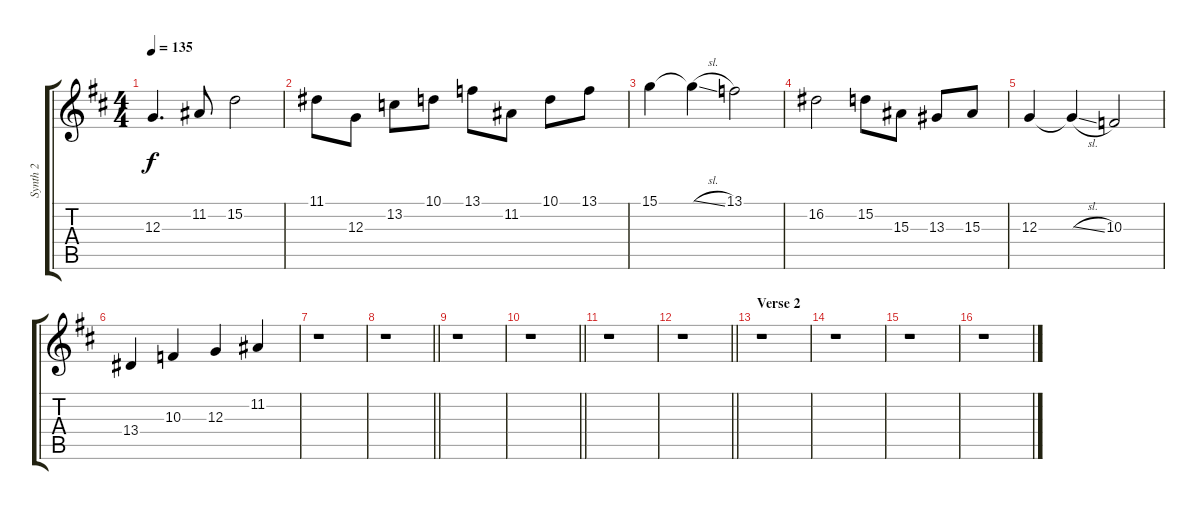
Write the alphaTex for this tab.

\track ("Synth 2" "Synth 2") {instrument lead2sawtooth}
\staff {score tabs}
\tuning (E4 B3 G3 D3 A2 E2) {hide}
\ts (4 4)
\tempo 135
\clef g2
\ks d
12.3.4{d dy f} 11.2.8 15.2.2 |
11.1.8 12.3.8 13.2.8 10.1.8 13.1.8 11.2.8 10.1.8 13.1.8 |
15.1.4 15.1{sl t}.4 13.1.2 |
16.2.2 15.2.8 15.3.8 13.3.8 15.3.8 |
12.3.4 12.3{sl t}.4 10.3.2 |
13.4.4 10.3.4 12.3.4 11.2.4 |
r.1 |
\barLineRight lightlight
r.1 |
\section ("" "")
r.1 |
\barLineRight lightlight
r.1 |
r.1 |
\barLineRight lightlight
r.1 |
\section ("" "Verse 2")
r.1 |
r.1 |
r.1 |
r.1
